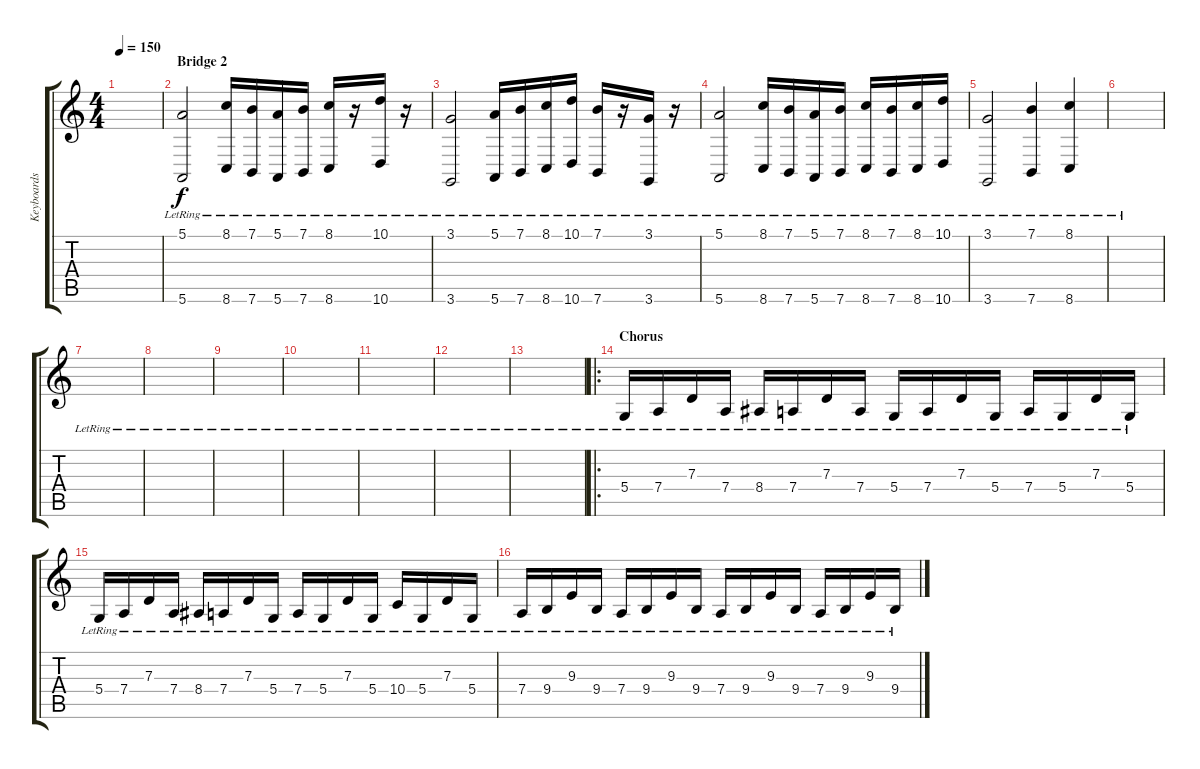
\track ("Keyboards" "Keyboards") {instrument harpsichord}
\staff {score tabs}
\tuning (E4 B3 G3 D3 A2 E2) {hide}
\ts (4 4)
\tempo 150
\clef g2
\ks c
|
\section ("" "Bridge 2")
(5.1{lr} 5.6{lr}).2 (8.1{lr} 8.6{lr}).16 (7.1{lr} 7.6{lr}).16 (5.1{lr} 5.6{lr}).16 (7.1{lr} 7.6{lr}).16 (8.1{lr} 8.6{lr}).16 r.16 (10.1{lr} 10.6{lr}).16 r.16 |
(3.1{lr} 3.6{lr}).2 (5.1{lr} 5.6{lr}).16 (7.1{lr} 7.6{lr}).16 (8.1{lr} 8.6{lr}).16 (10.1{lr} 10.6{lr}).16 (7.1{lr} 7.6{lr}).16 r.16 (3.1{lr} 3.6{lr}).16 r.16 |
(5.1{lr} 5.6{lr}).2 (8.1{lr} 8.6{lr}).16 (7.1{lr} 7.6{lr}).16 (5.1{lr} 5.6{lr}).16 (7.1{lr} 7.6{lr}).16 (8.1{lr} 8.6{lr}).16 (7.1{lr} 7.6{lr}).16 (8.1{lr} 8.6{lr}).16 (10.1{lr} 10.6{lr}).16 |
(3.1{lr} 3.6{lr}).2 (7.1{lr} 7.6{lr}).4 (8.1{lr} 8.6{lr}).4 |
|
|
|
|
|
|
|
|
\ro
\section ("" "Chorus")
5.4{lr}.16 7.4{lr}.16 7.3{lr}.16 7.4{lr}.16 8.4{lr}.16 7.4{lr}.16 7.3{lr}.16 7.4{lr}.16 5.4{lr}.16 7.4{lr}.16 7.3{lr}.16 5.4{lr}.16 7.4{lr}.16 5.4{lr}.16 7.3{lr}.16 5.4{lr}.16 |
5.4{lr}.16 7.4{lr}.16 7.3{lr}.16 7.4{lr}.16 8.4{lr}.16 7.4{lr}.16 7.3{lr}.16 5.4{lr}.16 7.4{lr}.16 5.4{lr}.16 7.3{lr}.16 5.4{lr}.16 10.4{lr}.16 5.4{lr}.16 7.3{lr}.16 5.4{lr}.16 |
7.4{lr}.16 9.4{lr}.16 9.3{lr}.16 9.4{lr}.16 7.4{lr}.16 9.4{lr}.16 9.3{lr}.16 9.4{lr}.16 7.4{lr}.16 9.4{lr}.16 9.3{lr}.16 9.4{lr}.16 7.4{lr}.16 9.4{lr}.16 9.3{lr}.16 9.4{lr}.16
